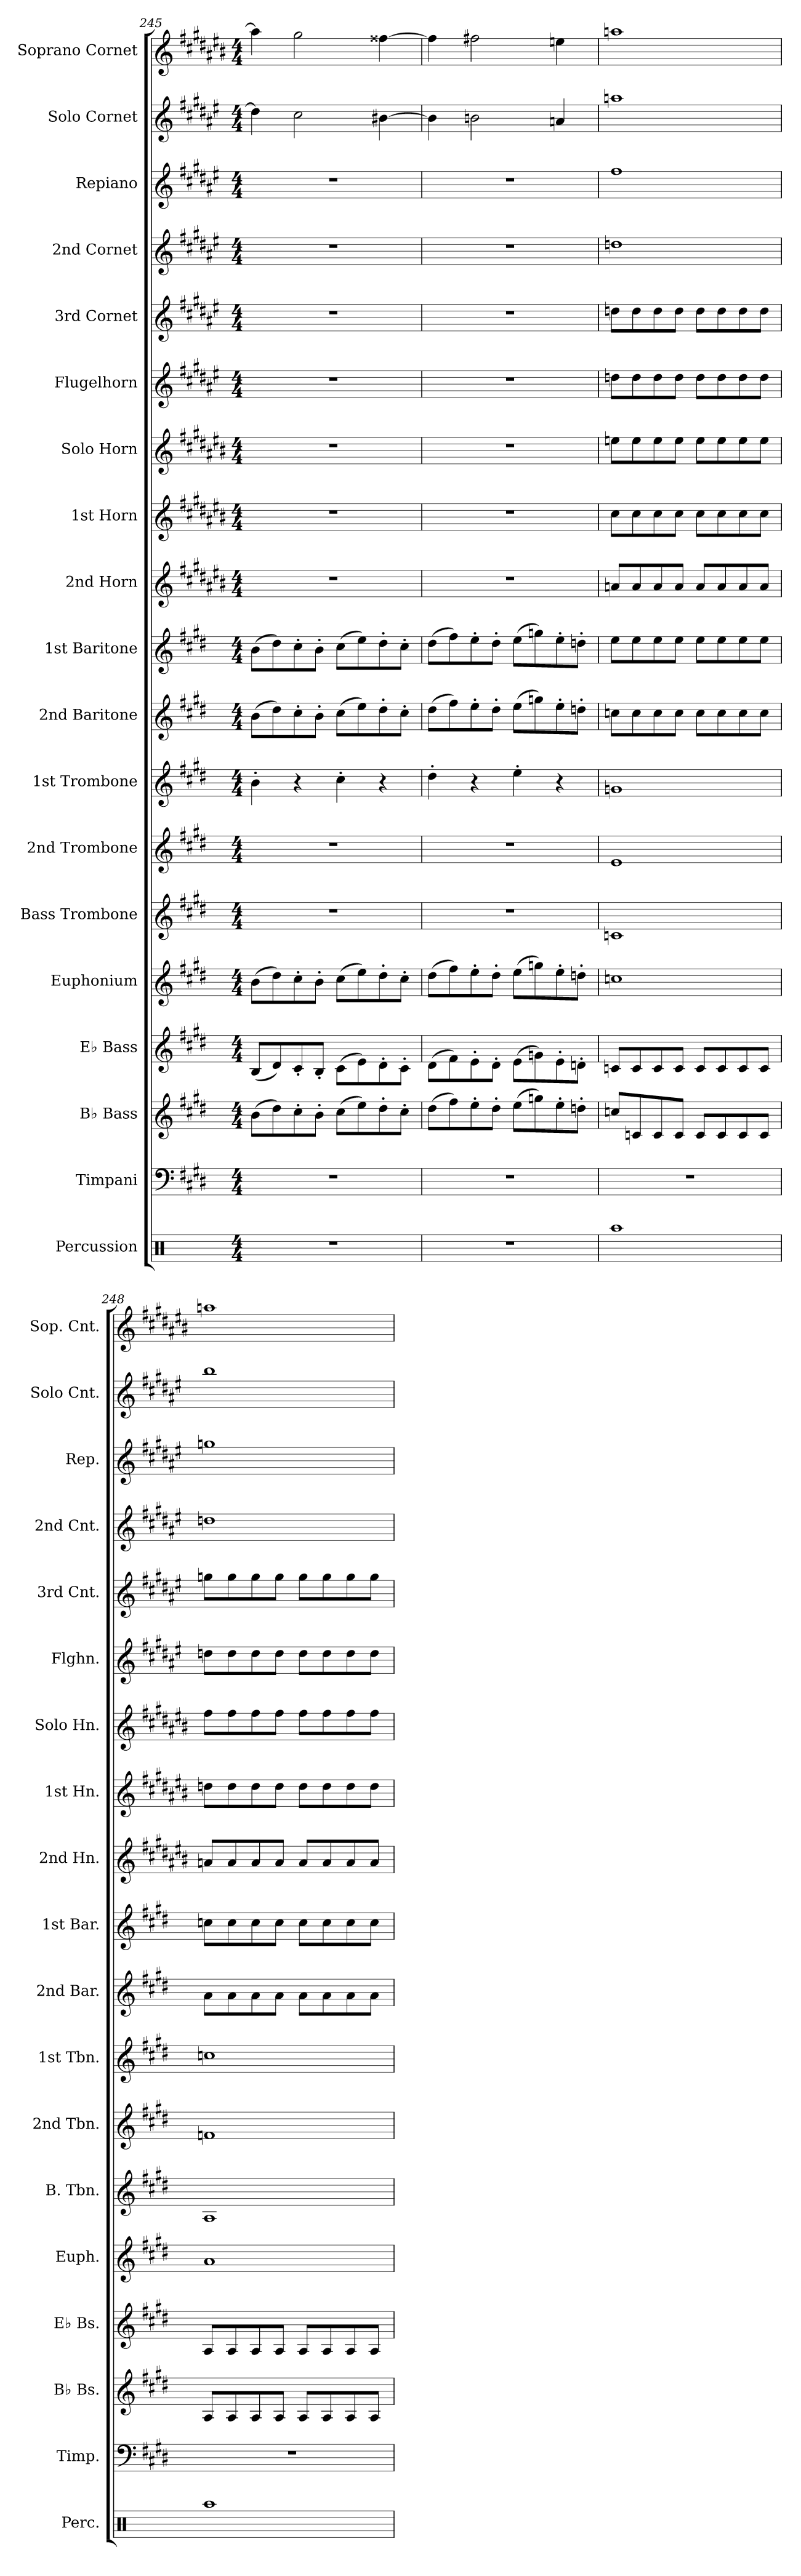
**kern	**kern	**kern	**kern	**kern	**kern	**kern	**kern	**kern	**kern	**kern	**kern	**kern	**kern	**kern	**kern	**kern	**kern	**kern
*part19	*part18	*part17	*part16	*part15	*part14	*part13	*part12	*part11	*part10	*part9	*part8	*part7	*part6	*part5	*part4	*part3	*part2	*part1
*staff19	*staff18	*staff17	*staff16	*staff15	*staff14	*staff13	*staff12	*staff11	*staff10	*staff9	*staff8	*staff7	*staff6	*staff5	*staff4	*staff3	*staff2	*staff1
*I"Percussion	*I"Timpani	*I"B♭ Bass	*I"E♭ Bass	*I"Euphonium	*I"Bass Trombone	*I"2nd Trombone	*I"1st Trombone	*I"2nd Baritone	*I"1st Baritone	*I"2nd Horn	*I"1st Horn	*I"Solo Horn	*I"Flugelhorn	*I"3rd Cornet	*I"2nd Cornet	*I"Repiano	*I"Solo Cornet	*I"Soprano Cornet
*I'Perc.	*I'Timp.	*I'B♭ Bs.	*I'E♭ Bs.	*I'Euph.	*I'B. Tbn.	*I'2nd Tbn.	*I'1st Tbn.	*I'2nd Bar.	*I'1st Bar.	*I'2nd Hn.	*I'1st Hn.	*I'Solo Hn.	*I'Flghn.	*I'3rd Cnt.	*I'2nd Cnt.	*I'Rep.	*I'Solo Cnt.	*I'Sop. Cnt.
*clefX	*clefF4	*clefG2	*clefG2	*clefG2	*clefG2	*clefG2	*clefG2	*clefG2	*clefG2	*clefG2	*clefG2	*clefG2	*clefG2	*clefG2	*clefG2	*clefG2	*clefG2	*clefG2
*	*	*ITrd15c26	*ITrd12c21	*ITrd8c14	*ITrd12c21	*ITrd8c14	*ITrd8c14	*ITrd8c14	*ITrd8c14	*ITrd5c9	*ITrd5c9	*ITrd5c9	*ITrd1c2	*ITrd1c2	*ITrd1c2	*ITrd1c2	*ITrd1c2	*ITrd-2c-3
*k[]	*k[f#c#g#d#]	*k[f#c#g#d#]	*k[f#c#g#d#]	*k[f#c#g#d#]	*k[f#c#g#d#]	*k[f#c#g#d#]	*k[f#c#g#d#]	*k[f#c#g#d#]	*k[f#c#g#d#]	*k[f#c#g#d#]	*k[f#c#g#d#]	*k[f#c#g#d#]	*k[f#c#g#d#]	*k[f#c#g#d#]	*k[f#c#g#d#]	*k[f#c#g#d#]	*k[f#c#g#d#]	*k[f#c#g#d#]
*M4/4	*M4/4	*M4/4	*M4/4	*M4/4	*M4/4	*M4/4	*M4/4	*M4/4	*M4/4	*M4/4	*M4/4	*M4/4	*M4/4	*M4/4	*M4/4	*M4/4	*M4/4	*M4/4
=245	=245	=245	=245	=245	=245	=245	=245	=245	=245	=245	=245	=245	=245	=245	=245	=245	=245	=245
1r	1r	(>8BB\L	(<8BB/L	(>8B\L	1r	1r	4B'\	(>8B\L	(>8B\L	1r	1r	1r	1r	1r	1r	1r	4cc#\]	4ccc#\]
.	.	8D#\)	8D#/)	8d#\)	.	.	.	8d#\)	8d#\)	.	.	.	.	.	.	.	.	.
.	.	8C#'\	8C#'/	8c#'\	.	.	4r	8c#'\	8c#'\	.	.	.	.	.	.	.	2b\	2bb\
.	.	8BB'\J	8BB'/J	8B'\J	.	.	.	8B'\J	8B'\J	.	.	.	.	.	.	.	.	.
.	.	(>8C#\L	(>8C#\L	(>8c#\L	.	.	4c#'\	(>8c#\L	(>8c#\L	.	.	.	.	.	.	.	.	.
.	.	8E\)	8E\)	8e\)	.	.	.	8e\)	8e\)	.	.	.	.	.	.	.	.	.
.	.	8D#'\	8D#'\	8d#'\	.	.	4r	8d#'\	8d#'\	.	.	.	.	.	.	.	[4a#X\	[4aa#X\
.	.	8C#'\J	8C#'\J	8c#'\J	.	.	.	8c#'\J	8c#'\J	.	.	.	.	.	.	.	.	.
!!LO:PB:g=z
=246	=246	=246	=246	=246	=246	=246	=246	=246	=246	=246	=246	=246	=246	=246	=246	=246	=246	=246
1r	1r	(>8D#\L	(>8D#\L	(>8d#\L	1r	1r	4d#'\	(>8d#\L	(>8d#\L	1r	1r	1r	1r	1r	1r	1r	4a#\]	4aa#\]
.	.	8F#\)	8F#\)	8f#\)	.	.	.	8f#\)	8f#\)	.	.	.	.	.	.	.	.	.
.	.	8E'\	8E'\	8e'\	.	.	4r	8e'\	8e'\	.	.	.	.	.	.	.	2an\	2aan\
.	.	8D#'\J	8D#'\J	8d#'\J	.	.	.	8d#'\J	8d#'\J	.	.	.	.	.	.	.	.	.
.	.	(>8E\L	(>8E\L	(>8e\L	.	.	4e'\	(>8e\L	(>8e\L	.	.	.	.	.	.	.	.	.
.	.	8Gn\)	8Gn\)	8gn\)	.	.	.	8gn\)	8gn\)	.	.	.	.	.	.	.	.	.
.	.	8E'\	8E'\	8e'\	.	.	4r	8e'\	8e'\	.	.	.	.	.	.	.	4gn/	4ggn\
.	.	8Dn'\J	8Dn'\J	8dn'\J	.	.	.	8dn'\J	8dn'\J	.	.	.	.	.	.	.	.	.
=247	=247	=247	=247	=247	=247	=247	=247	=247	=247	=247	=247	=247	=247	=247	=247	=247	=247	=247
1Raa	1r	8Cn/L	8Cn/L	1cn	1Cn	1E	1Gn	8cn\L	8e\L	8cn/L	8e\L	8gn\L	8ccn\L	8ccn\L	1ccn	1ee	1ggn	1cccn
.	.	8CCn/	8C/	.	.	.	.	8c\	8e\	8c/	8e\	8g\	8cc\	8cc\	.	.	.	.
.	.	8CC/	8C/	.	.	.	.	8c\	8e\	8c/	8e\	8g\	8cc\	8cc\	.	.	.	.
.	.	8CC/J	8C/J	.	.	.	.	8c\J	8e\J	8c/J	8e\J	8g\J	8cc\J	8cc\J	.	.	.	.
.	.	8CC/L	8C/L	.	.	.	.	8c\L	8e\L	8c/L	8e\L	8g\L	8cc\L	8cc\L	.	.	.	.
.	.	8CC/	8C/	.	.	.	.	8c\	8e\	8c/	8e\	8g\	8cc\	8cc\	.	.	.	.
.	.	8CC/	8C/	.	.	.	.	8c\	8e\	8c/	8e\	8g\	8cc\	8cc\	.	.	.	.
.	.	8CC/J	8C/J	.	.	.	.	8c\J	8e\J	8c/J	8e\J	8g\J	8cc\J	8cc\J	.	.	.	.
=248	=248	=248	=248	=248	=248	=248	=248	=248	=248	=248	=248	=248	=248	=248	=248	=248	=248	=248
1Raa	1r	8AAA/L	8AA/L	1A	1AA	1Fn	1cn	8A\L	8cn\L	8cn/L	8fn\L	8a\L	8ccn\L	8ffn\L	1ccn	1ffn	1aa	1cccn
.	.	8AAA/	8AA/	.	.	.	.	8A\	8c\	8c/	8f\	8a\	8cc\	8ff\	.	.	.	.
.	.	8AAA/	8AA/	.	.	.	.	8A\	8c\	8c/	8f\	8a\	8cc\	8ff\	.	.	.	.
.	.	8AAA/J	8AA/J	.	.	.	.	8A\J	8c\J	8c/J	8f\J	8a\J	8cc\J	8ff\J	.	.	.	.
.	.	8AAA/L	8AA/L	.	.	.	.	8A\L	8c\L	8c/L	8f\L	8a\L	8cc\L	8ff\L	.	.	.	.
.	.	8AAA/	8AA/	.	.	.	.	8A\	8c\	8c/	8f\	8a\	8cc\	8ff\	.	.	.	.
.	.	8AAA/	8AA/	.	.	.	.	8A\	8c\	8c/	8f\	8a\	8cc\	8ff\	.	.	.	.
.	.	8AAA/J	8AA/J	.	.	.	.	8A\J	8c\J	8c/J	8f\J	8a\J	8cc\J	8ff\J	.	.	.	.
=	=	=	=	=	=	=	=	=	=	=	=	=	=	=	=	=	=	=
*-	*-	*-	*-	*-	*-	*-	*-	*-	*-	*-	*-	*-	*-	*-	*-	*-	*-	*-
